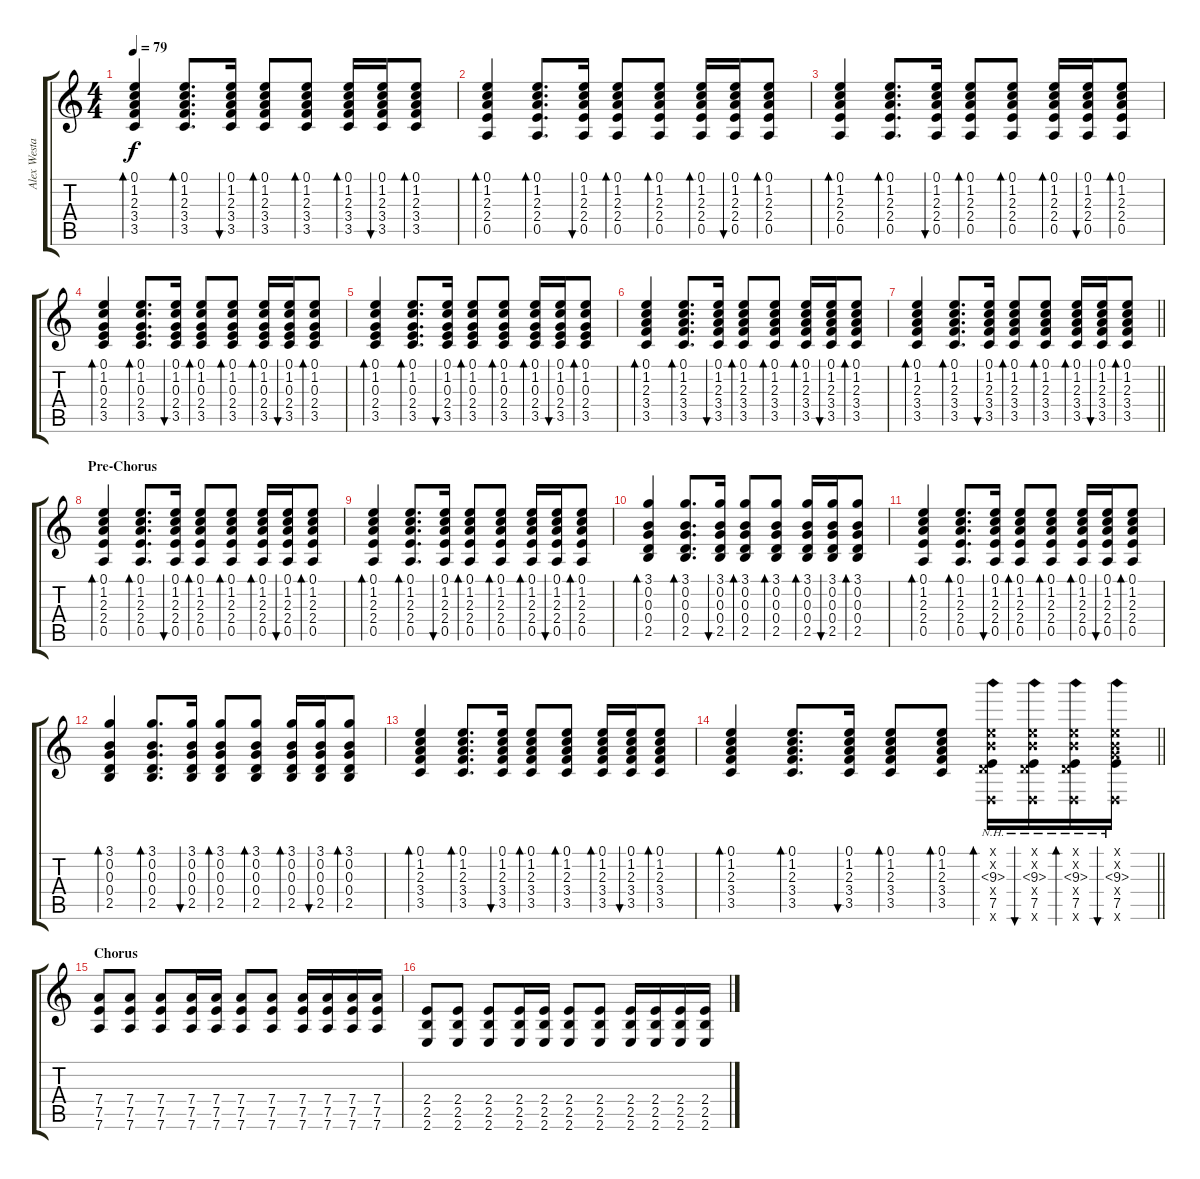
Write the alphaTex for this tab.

\track ("Alex Westaway" "Alex Westa") {instrument distortionguitar}
\staff {score tabs}
\tuning (E4 B3 G3 D3 A2 D2) {hide}
\ts (4 4)
\tempo 79
\clef g2
\ks c
(0.1 1.2 2.3 3.4 3.5).4{bd 30 dy f} (0.1 1.2 2.3 3.4 3.5).8{d bd 30} (0.1 1.2 2.3 3.4 3.5).16{bu 30} (0.1 1.2 2.3 3.4 3.5).8{bd 30} (0.1 1.2 2.3 3.4 3.5).8{bd 30} (0.1 1.2 2.3 3.4 3.5).16{bd 30} (0.1 1.2 2.3 3.4 3.5).16{bu 30} (0.1 1.2 2.3 3.4 3.5).8{bd 30} |
(0.1 1.2 2.3 2.4 0.5).4{bd 30} (0.1 1.2 2.3 2.4 0.5).8{d bd 30} (0.1 1.2 2.3 2.4 0.5).16{bu 30} (0.1 1.2 2.3 2.4 0.5).8{bd 30} (0.1 1.2 2.3 2.4 0.5).8{bd 30} (0.1 1.2 2.3 2.4 0.5).16{bd 30} (0.1 1.2 2.3 2.4 0.5).16{bu 30} (0.1 1.2 2.3 2.4 0.5).8{bd 30} |
(0.1 1.2 2.3 2.4 0.5).4{bd 30} (0.1 1.2 2.3 2.4 0.5).8{d bd 30} (0.1 1.2 2.3 2.4 0.5).16{bu 30} (0.1 1.2 2.3 2.4 0.5).8{bd 30} (0.1 1.2 2.3 2.4 0.5).8{bd 30} (0.1 1.2 2.3 2.4 0.5).16{bd 30} (0.1 1.2 2.3 2.4 0.5).16{bu 30} (0.1 1.2 2.3 2.4 0.5).8{bd 30} |
(0.1 1.2 0.3 2.4 3.5).4{bd 30} (0.1 1.2 0.3 2.4 3.5).8{d bd 30} (0.1 1.2 0.3 2.4 3.5).16{bu 30} (0.1 1.2 0.3 2.4 3.5).8{bd 30} (0.1 1.2 0.3 2.4 3.5).8{bd 30} (0.1 1.2 0.3 2.4 3.5).16{bd 30} (0.1 1.2 0.3 2.4 3.5).16{bu 30} (0.1 1.2 0.3 2.4 3.5).8{bd 30} |
(0.1 1.2 0.3 2.4 3.5).4{bd 30} (0.1 1.2 0.3 2.4 3.5).8{d bd 30} (0.1 1.2 0.3 2.4 3.5).16{bu 30} (0.1 1.2 0.3 2.4 3.5).8{bd 30} (0.1 1.2 0.3 2.4 3.5).8{bd 30} (0.1 1.2 0.3 2.4 3.5).16{bd 30} (0.1 1.2 0.3 2.4 3.5).16{bu 30} (0.1 1.2 0.3 2.4 3.5).8{bd 30} |
(0.1 1.2 2.3 3.4 3.5).4{bd 30} (0.1 1.2 2.3 3.4 3.5).8{d bd 30} (0.1 1.2 2.3 3.4 3.5).16{bu 30} (0.1 1.2 2.3 3.4 3.5).8{bd 30} (0.1 1.2 2.3 3.4 3.5).8{bd 30} (0.1 1.2 2.3 3.4 3.5).16{bd 30} (0.1 1.2 2.3 3.4 3.5).16{bu 30} (0.1 1.2 2.3 3.4 3.5).8{bd 30} |
\barLineRight lightlight
(0.1 1.2 2.3 3.4 3.5).4{bd 30} (0.1 1.2 2.3 3.4 3.5).8{d bd 30} (0.1 1.2 2.3 3.4 3.5).16{bu 30} (0.1 1.2 2.3 3.4 3.5).8{bd 30} (0.1 1.2 2.3 3.4 3.5).8{bd 30} (0.1 1.2 2.3 3.4 3.5).16{bd 30} (0.1 1.2 2.3 3.4 3.5).16{bu 30} (0.1 1.2 2.3 3.4 3.5).8{bd 30} |
\section ("" "Pre-Chorus")
(0.1 1.2 2.3 2.4 0.5).4{bd 30} (0.1 1.2 2.3 2.4 0.5).8{d bd 30} (0.1 1.2 2.3 2.4 0.5).16{bu 30} (0.1 1.2 2.3 2.4 0.5).8{bd 30} (0.1 1.2 2.3 2.4 0.5).8{bd 30} (0.1 1.2 2.3 2.4 0.5).16{bd 30} (0.1 1.2 2.3 2.4 0.5).16{bu 30} (0.1 1.2 2.3 2.4 0.5).8{bd 30} |
(0.1 1.2 2.3 2.4 0.5).4{bd 30} (0.1 1.2 2.3 2.4 0.5).8{d bd 30} (0.1 1.2 2.3 2.4 0.5).16{bu 30} (0.1 1.2 2.3 2.4 0.5).8{bd 30} (0.1 1.2 2.3 2.4 0.5).8{bd 30} (0.1 1.2 2.3 2.4 0.5).16{bd 30} (0.1 1.2 2.3 2.4 0.5).16{bu 30} (0.1 1.2 2.3 2.4 0.5).8{bd 30} |
(3.1 0.2 0.3 0.4 2.5).4{bd 30} (3.1 0.2 0.3 0.4 2.5).8{d bd 30} (3.1 0.2 0.3 0.4 2.5).16{bu 30} (3.1 0.2 0.3 0.4 2.5).8{bd 30} (3.1 0.2 0.3 0.4 2.5).8{bd 30} (3.1 0.2 0.3 0.4 2.5).16{bd 30} (3.1 0.2 0.3 0.4 2.5).16{bu 30} (3.1 0.2 0.3 0.4 2.5).8{bd 30} |
(0.1 1.2 2.3 2.4 0.5).4{bd 30} (0.1 1.2 2.3 2.4 0.5).8{d bd 30} (0.1 1.2 2.3 2.4 0.5).16{bu 30} (0.1 1.2 2.3 2.4 0.5).8{bd 30} (0.1 1.2 2.3 2.4 0.5).8{bd 30} (0.1 1.2 2.3 2.4 0.5).16{bd 30} (0.1 1.2 2.3 2.4 0.5).16{bu 30} (0.1 1.2 2.3 2.4 0.5).8{bd 30} |
(3.1 0.2 0.3 0.4 2.5).4{bd 30} (3.1 0.2 0.3 0.4 2.5).8{d bd 30} (3.1 0.2 0.3 0.4 2.5).16{bu 30} (3.1 0.2 0.3 0.4 2.5).8{bd 30} (3.1 0.2 0.3 0.4 2.5).8{bd 30} (3.1 0.2 0.3 0.4 2.5).16{bd 30} (3.1 0.2 0.3 0.4 2.5).16{bu 30} (3.1 0.2 0.3 0.4 2.5).8{bd 30} |
(0.1 1.2 2.3 3.4 3.5).4{bd 30} (0.1 1.2 2.3 3.4 3.5).8{d bd 30} (0.1 1.2 2.3 3.4 3.5).16{bu 30} (0.1 1.2 2.3 3.4 3.5).8{bd 30} (0.1 1.2 2.3 3.4 3.5).8{bd 30} (0.1 1.2 2.3 3.4 3.5).16{bd 30} (0.1 1.2 2.3 3.4 3.5).16{bu 30} (0.1 1.2 2.3 3.4 3.5).8{bd 30} |
\barLineRight lightlight
(0.1 1.2 2.3 3.4 3.5).4{bd 30} (0.1 1.2 2.3 3.4 3.5).8{d bd 30} (0.1 1.2 2.3 3.4 3.5).16{bu 30} (0.1 1.2 2.3 3.4 3.5).8{bd 30} (0.1 1.2 2.3 3.4 3.5).8{bd 30} (0.1{x} 0.2{x} 9.3{nh} 0.4{x} 7.5 0.6{x}).16{bd 30 volume 16 instrument guitarharmonics} (0.1{x} 0.2{x} 9.3{nh} 0.4{x} 7.5 0.6{x}).16{bu 30} (0.1{x} 0.2{x} 9.3{nh} 0.4{x} 7.5 0.6{x}).16{bd 30} (0.1{x} 0.2{x} 9.3{nh} 5.4{x} 7.5 0.6{x}).16{bu 30} |
\section ("" "Chorus")
(7.4 7.5 7.6).8{volume 16 instrument distortionguitar} (7.4 7.5 7.6).8 (7.4 7.5 7.6).8 (7.4 7.5 7.6).16 (7.4 7.5 7.6).16 (7.4 7.5 7.6).8 (7.4 7.5 7.6).8 (7.4 7.5 7.6).16 (7.4 7.5 7.6).16 (7.4 7.5 7.6).16 (7.4 7.5 7.6).16 |
(2.4 2.5 2.6).8 (2.4 2.5 2.6).8 (2.4 2.5 2.6).8 (2.4 2.5 2.6).16 (2.4 2.5 2.6).16 (2.4 2.5 2.6).8 (2.4 2.5 2.6).8 (2.4 2.5 2.6).16 (2.4 2.5 2.6).16 (2.4 2.5 2.6).16 (2.4 2.5 2.6).16
